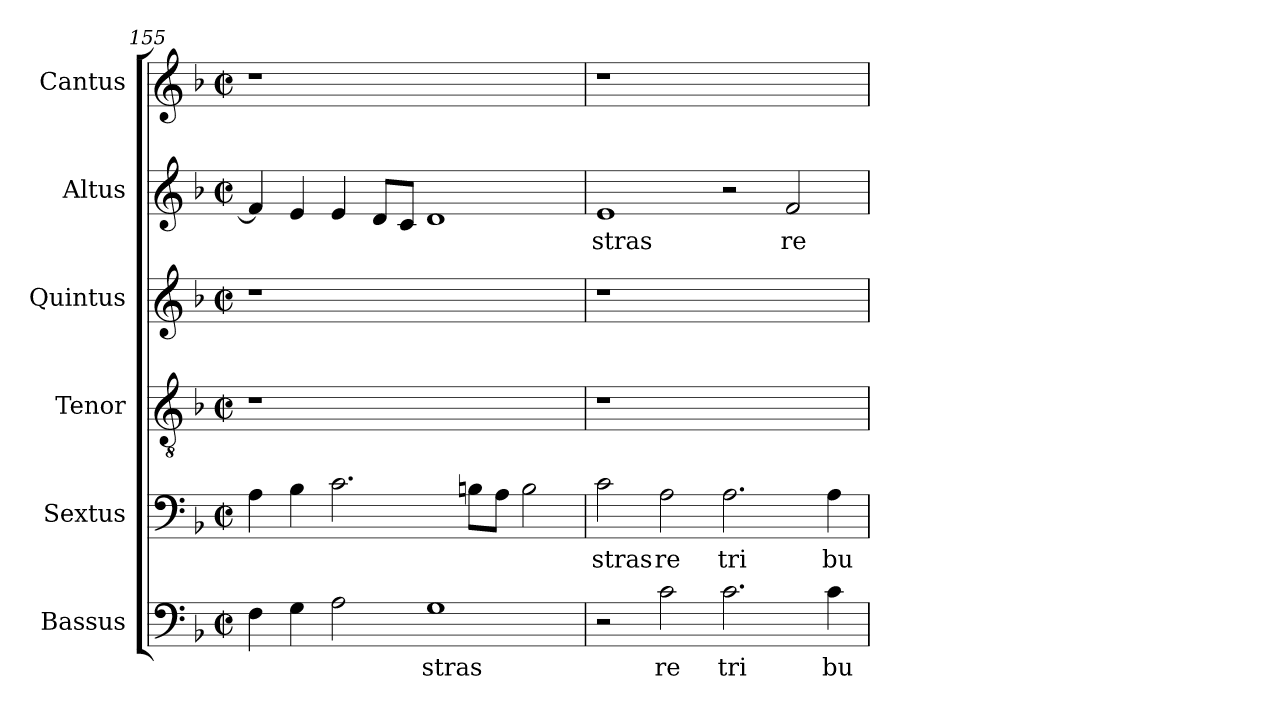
**kern	**text	**kern	**text	**kern	**kern	**kern	**text	**kern
*part6	*part6	*part5	*part5	*part4	*part3	*part2	*part2	*part1
*staff6	*staff6	*staff5	*staff5	*staff4	*staff3	*staff2	*staff2	*staff1
*I"Bassus	*	*I"Sextus	*	*I"Tenor	*I"Quintus	*I"Altus	*	*I"Cantus
*I'Bassus	*	*I'Sextus	*	*I'Tenor	*I'Quintus	*I'Altus	*	*I'Cantus
*clefF4	*	*clefF4	*	*clefGv2	*clefG2	*clefG2	*	*clefG2
*k[b-]	*	*k[b-]	*	*k[b-]	*k[b-]	*k[b-]	*	*k[b-]
*F:	*	*F:	*	*F:	*F:	*F:	*	*F:
*M2/2	*	*M2/2	*	*M2/2	*M2/2	*M2/2	*	*M2/2
*met(c|)	*	*met(c|)	*	*met(c|)	*met(c|)	*met(c|)	*	*met(c|)
=155	=155	=155	=155	=155	=155	=155	=155	=155
!	!LO:LY:b:cj	!	!LO:LY:b:cj	!	!	!	!LO:LY:b:cj	!
4F\	--	4A\	--	1r	1r	4f/]	.	1r
!	!LO:LY:b:cj	!	!LO:LY:b:cj	!	!	!	!LO:LY:b:cj	!
4G\	--	4B-\	--	.	.	4e/	.	.
!	!LO:LY:b:cj	!	!LO:LY:b:cj	!	!	!	!LO:LY:b:cj	!
2A\	--	2.c\	--	.	.	4e/	.	.
!	!	!	!	!	!	!	!LO:LY:b:cj	!
.	.	.	.	.	.	8d/L	.	.
!	!	!	!	!	!	!	!LO:LY:b:cj	!
.	.	.	.	.	.	8c/J	.	.
!	!LO:LY:b:cj	!	!	!	!	!	!LO:LY:b:cj	!
1G	-stras	.	.	1ryy	1ryy	1d	.	1ryy
!	!	!	!LO:LY:b:cj	!	!	!	!	!
.	.	8B\L	--	.	.	.	.	.
!	!	!	!LO:LY:b:cj	!	!	!	!	!
.	.	8A\J	--	.	.	.	.	.
!	!	!	!LO:LY:b:cj	!	!	!	!	!
.	.	2B\	--	.	.	.	.	.
!!LO:LB:g=z
=156	=156	=156	=156	=156	=156	=156	=156	=156
!	!	!	!LO:LY:b:cj	!	!	!	!LO:LY:b:cj	!
2r	.	2c\	-stras	1r	1r	1e	stras	1r
!	!LO:LY:b:cj	!	!LO:LY:b:cj	!	!	!	!	!
2c\	re	2A\	re	.	.	.	.	.
!	!LO:LY:b:cj	!	!LO:LY:b:cj	!	!	!	!	!
2.c\	tri	2.A\	tri	1ryy	1ryy	2r	.	1ryy
!	!	!	!	!	!	!	!LO:LY:b:cj	!
.	.	.	.	.	.	2f/	re-	.
!	!LO:LY:b:cj	!	!LO:LY:b:cj	!	!	!	!	!
4c\	bu	4A\	bu	.	.	.	.	.
=	=	=	=	=	=	=	=	=
*-	*-	*-	*-	*-	*-	*-	*-	*-
